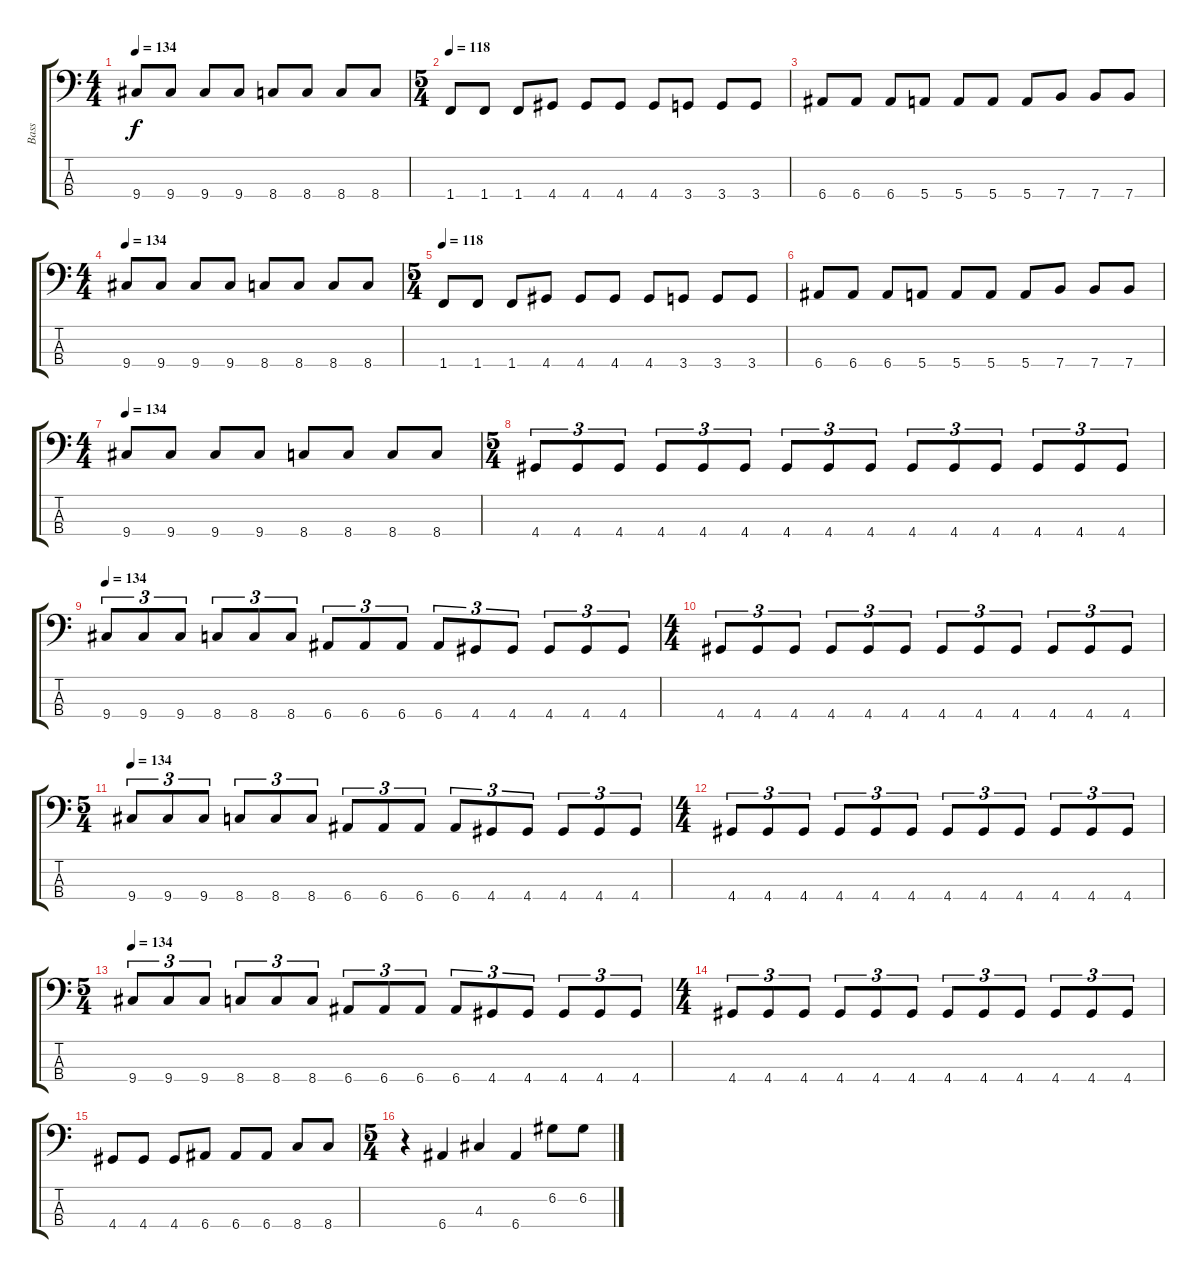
\track ("Bass" "Bass") {instrument electricbasspick}
\staff {score tabs}
\tuning (G2 D2 A1 E1) {hide}
\ts (4 4)
\tempo 134
\clef f4
\ks c
9.4.8{dy f} 9.4.8 9.4.8 9.4.8 8.4.8 8.4.8 8.4.8 8.4.8 |
\ts (5 4)
\tempo 118
1.4.8 1.4.8 1.4.8 4.4.8 4.4.8 4.4.8 4.4.8 3.4.8 3.4.8 3.4.8 |
6.4.8 6.4.8 6.4.8 5.4.8 5.4.8 5.4.8 5.4.8 7.4.8 7.4.8 7.4.8 |
\ts (4 4)
\tempo 134
9.4.8 9.4.8 9.4.8 9.4.8 8.4.8 8.4.8 8.4.8 8.4.8 |
\ts (5 4)
\tempo 118
1.4.8 1.4.8 1.4.8 4.4.8 4.4.8 4.4.8 4.4.8 3.4.8 3.4.8 3.4.8 |
6.4.8 6.4.8 6.4.8 5.4.8 5.4.8 5.4.8 5.4.8 7.4.8 7.4.8 7.4.8 |
\ts (4 4)
\tempo 134
9.4.8 9.4.8 9.4.8 9.4.8 8.4.8 8.4.8 8.4.8 8.4.8 |
\ts (5 4)
4.4.8{tu (3 2)} 4.4.8{tu (3 2)} 4.4.8{tu (3 2)} 4.4.8{tu (3 2)} 4.4.8{tu (3 2)} 4.4.8{tu (3 2)} 4.4.8{tu (3 2)} 4.4.8{tu (3 2)} 4.4.8{tu (3 2)} 4.4.8{tu (3 2)} 4.4.8{tu (3 2)} 4.4.8{tu (3 2)} 4.4.8{tu (3 2)} 4.4.8{tu (3 2)} 4.4.8{tu (3 2)} |
\tempo 134
9.4.8{tu (3 2)} 9.4.8{tu (3 2)} 9.4.8{tu (3 2)} 8.4.8{tu (3 2)} 8.4.8{tu (3 2)} 8.4.8{tu (3 2)} 6.4.8{tu (3 2)} 6.4.8{tu (3 2)} 6.4.8{tu (3 2)} 6.4.8{tu (3 2)} 4.4.8{tu (3 2)} 4.4.8{tu (3 2)} 4.4.8{tu (3 2)} 4.4.8{tu (3 2)} 4.4.8{tu (3 2)} |
\ts (4 4)
4.4.8{tu (3 2)} 4.4.8{tu (3 2)} 4.4.8{tu (3 2)} 4.4.8{tu (3 2)} 4.4.8{tu (3 2)} 4.4.8{tu (3 2)} 4.4.8{tu (3 2)} 4.4.8{tu (3 2)} 4.4.8{tu (3 2)} 4.4.8{tu (3 2)} 4.4.8{tu (3 2)} 4.4.8{tu (3 2)} |
\ts (5 4)
\tempo 134
9.4.8{tu (3 2)} 9.4.8{tu (3 2)} 9.4.8{tu (3 2)} 8.4.8{tu (3 2)} 8.4.8{tu (3 2)} 8.4.8{tu (3 2)} 6.4.8{tu (3 2)} 6.4.8{tu (3 2)} 6.4.8{tu (3 2)} 6.4.8{tu (3 2)} 4.4.8{tu (3 2)} 4.4.8{tu (3 2)} 4.4.8{tu (3 2)} 4.4.8{tu (3 2)} 4.4.8{tu (3 2)} |
\ts (4 4)
4.4.8{tu (3 2)} 4.4.8{tu (3 2)} 4.4.8{tu (3 2)} 4.4.8{tu (3 2)} 4.4.8{tu (3 2)} 4.4.8{tu (3 2)} 4.4.8{tu (3 2)} 4.4.8{tu (3 2)} 4.4.8{tu (3 2)} 4.4.8{tu (3 2)} 4.4.8{tu (3 2)} 4.4.8{tu (3 2)} |
\ts (5 4)
\tempo 134
9.4.8{tu (3 2)} 9.4.8{tu (3 2)} 9.4.8{tu (3 2)} 8.4.8{tu (3 2)} 8.4.8{tu (3 2)} 8.4.8{tu (3 2)} 6.4.8{tu (3 2)} 6.4.8{tu (3 2)} 6.4.8{tu (3 2)} 6.4.8{tu (3 2)} 4.4.8{tu (3 2)} 4.4.8{tu (3 2)} 4.4.8{tu (3 2)} 4.4.8{tu (3 2)} 4.4.8{tu (3 2)} |
\ts (4 4)
4.4.8{tu (3 2)} 4.4.8{tu (3 2)} 4.4.8{tu (3 2)} 4.4.8{tu (3 2)} 4.4.8{tu (3 2)} 4.4.8{tu (3 2)} 4.4.8{tu (3 2)} 4.4.8{tu (3 2)} 4.4.8{tu (3 2)} 4.4.8{tu (3 2)} 4.4.8{tu (3 2)} 4.4.8{tu (3 2)} |
4.4.8 4.4.8 4.4.8 6.4.8 6.4.8 6.4.8 8.4.8 8.4.8 |
\ts (5 4)
r.4 6.4.4 4.3.4 6.4.4 6.2.8 6.2.8
